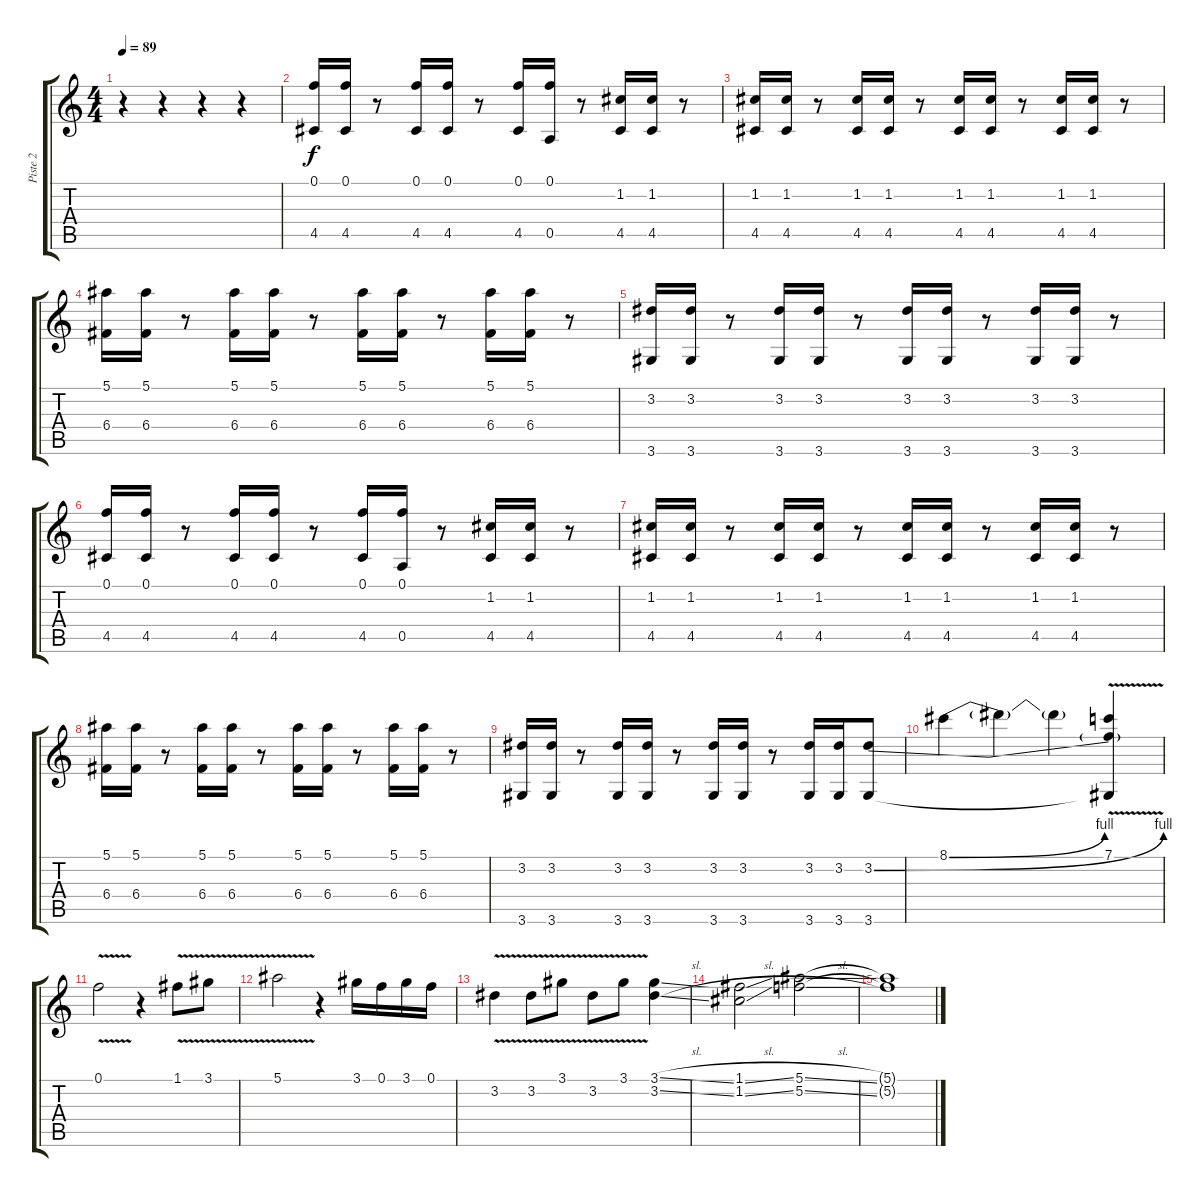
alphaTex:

\track ("Piste 2" "Piste 2") {instrument distortionguitar}
\staff {score tabs}
\tuning (F4 C4 F3 C3 A2 F2) {hide}
\ts (4 4)
\tempo 89
\clef g2
\ks c
r.4{dy f instrument distortionguitar} r.4 r.4 r.4 |
(0.1 4.5).16 (0.1 4.5).16 r.8 (0.1 4.5).16 (0.1 4.5).16 r.8 (0.1 4.5).16 (0.1 0.5).16 r.8 (1.2 4.5).16 (1.2 4.5).16 r.8 |
(1.2 4.5).16 (1.2 4.5).16 r.8 (1.2 4.5).16 (1.2 4.5).16 r.8 (1.2 4.5).16 (1.2 4.5).16 r.8 (1.2 4.5).16 (1.2 4.5).16 r.8 |
(5.1 6.4).16 (5.1 6.4).16 r.8 (5.1 6.4).16 (5.1 6.4).16 r.8 (5.1 6.4).16 (5.1 6.4).16 r.8 (5.1 6.4).16 (5.1 6.4).16 r.8 |
(3.2 3.6).16 (3.2 3.6).16 r.8 (3.2 3.6).16 (3.2 3.6).16 r.8 (3.2 3.6).16 (3.2 3.6).16 r.8 (3.2 3.6).16 (3.2 3.6).16 r.8 |
(0.1 4.5).16 (0.1 4.5).16 r.8 (0.1 4.5).16 (0.1 4.5).16 r.8 (0.1 4.5).16 (0.1 0.5).16 r.8 (1.2 4.5).16 (1.2 4.5).16 r.8 |
(1.2 4.5).16 (1.2 4.5).16 r.8 (1.2 4.5).16 (1.2 4.5).16 r.8 (1.2 4.5).16 (1.2 4.5).16 r.8 (1.2 4.5).16 (1.2 4.5).16 r.8 |
(5.1 6.4).16 (5.1 6.4).16 r.8 (5.1 6.4).16 (5.1 6.4).16 r.8 (5.1 6.4).16 (5.1 6.4).16 r.8 (5.1 6.4).16 (5.1 6.4).16 r.8 |
(3.2 3.6).16 (3.2 3.6).16 r.8 (3.2 3.6).16 (3.2 3.6).16 r.8 (3.2 3.6).16 (3.2 3.6).16 r.8 (3.2 3.6).16 (3.2 3.6).16 (3.2{be (bend 0 0 60 4)} 3.6).8 |
8.1{be (bend 0 0 60 4)}.4 8.1{t}.4 8.1{t}.4 (7.1{v} 3.2{t} 3.6{t}).4 |
0.1{v}.2 r.4 1.1{v}.8 3.1{v}.8 |
5.1{v}.2 r.4 3.1.16 0.1.16 3.1.16 0.1.16 |
3.2{v}.4 3.2{v}.8 3.1{v}.8 3.2{v}.8 3.1{v}.8 (3.1{sl} 3.2{sl}).4 |
(1.1{sl} 1.2{sl}).2 (5.1{sl} 5.2{sl}).2 |
(5.1{t} 5.2{t}).1
